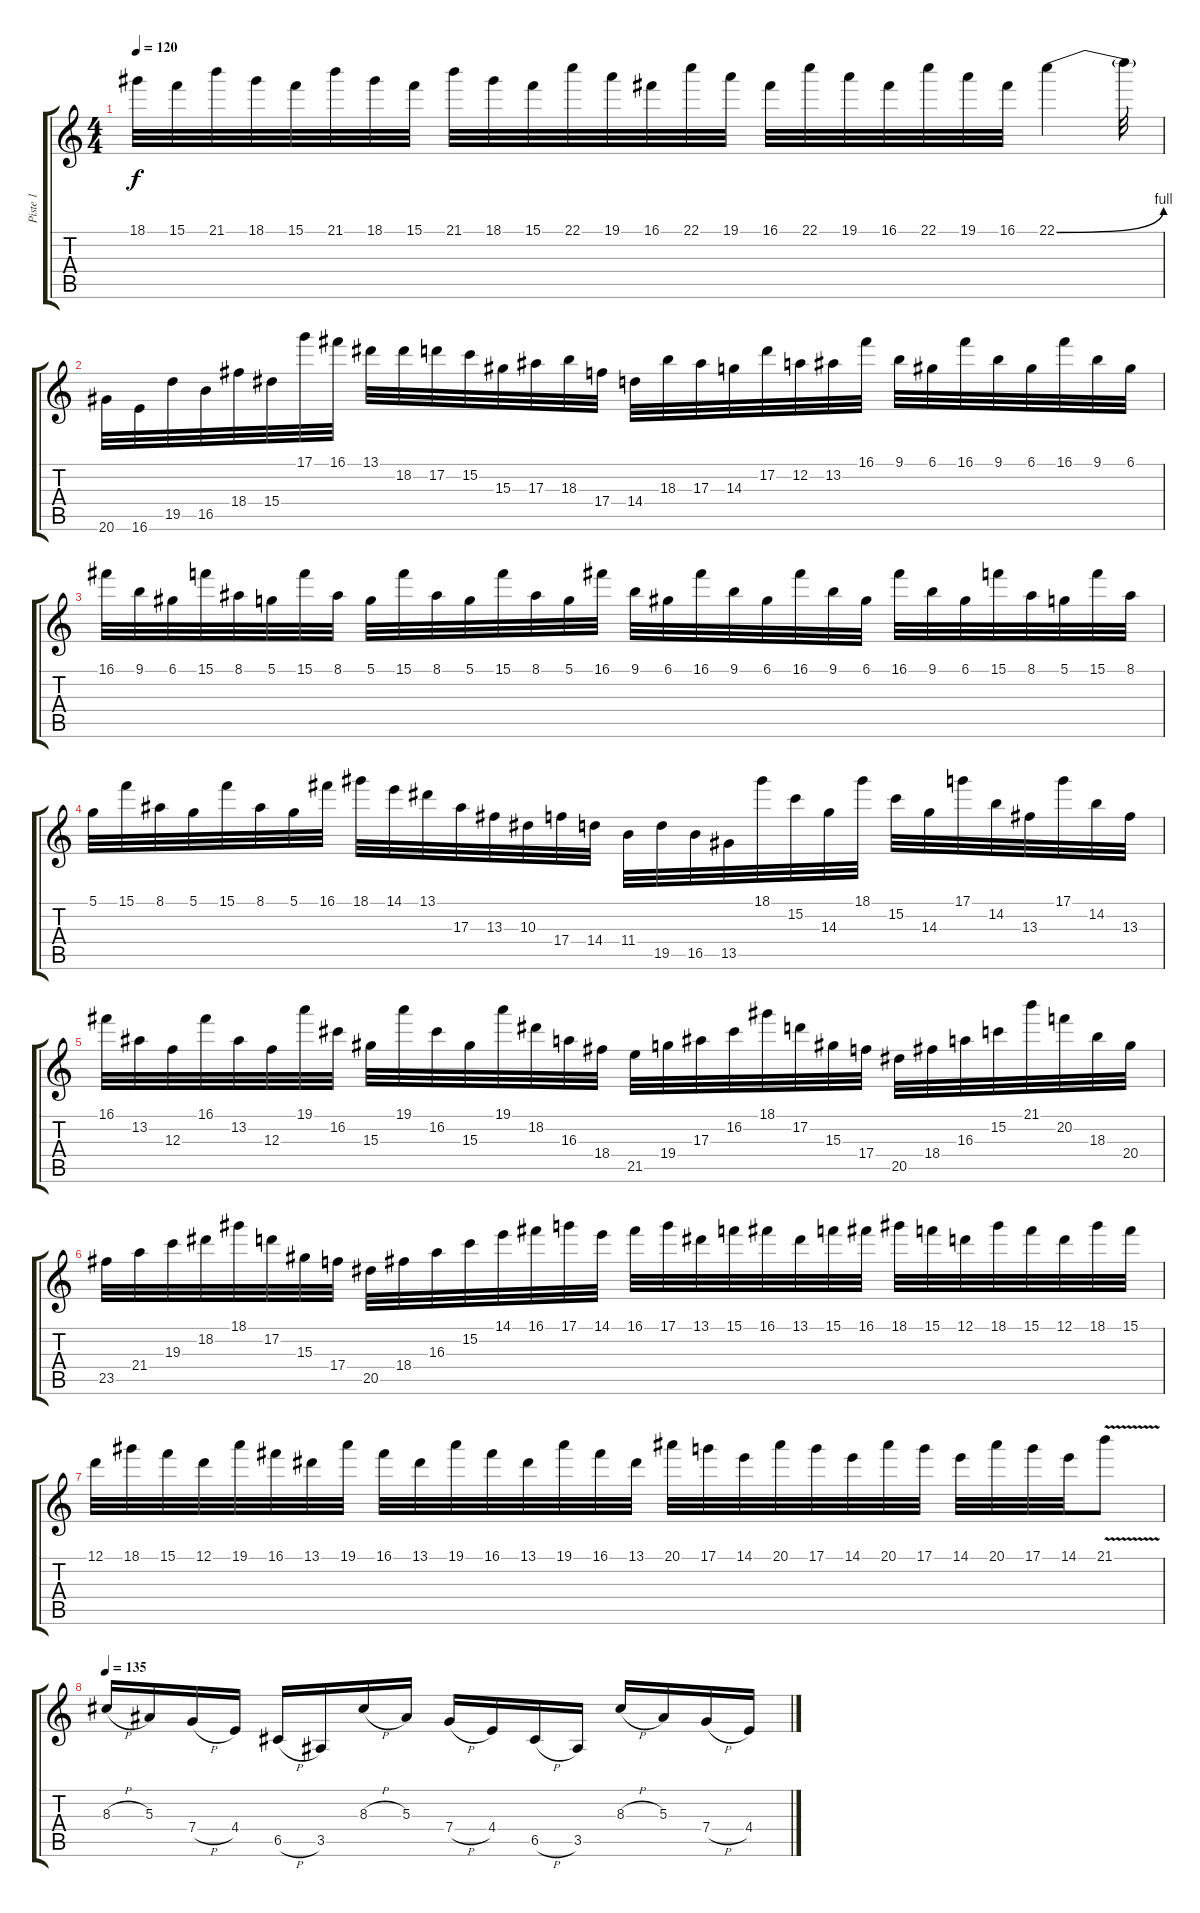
\track ("Piste 1" "Piste 1") {instrument distortionguitar}
\staff {score tabs}
\tuning (D4 A3 F3 C3 G2 C2) {hide}
\ts (4 4)
\tempo 120
\clef g2
\ks c
18.1.32{dy f} 15.1.32 21.1.32 18.1.32 15.1.32 21.1.32 18.1.32 15.1.32 21.1.32 18.1.32 15.1.32 22.1.32 19.1.32 16.1.32 22.1.32 19.1.32 16.1.32 22.1.32 19.1.32 16.1.32 22.1.32 19.1.32 16.1.32 22.1{be (bend 0 0 60 4)}.4 22.1{t}.32 |
20.6.32 16.6.32 19.5.32 16.5.32 18.4.32 15.4.32 17.1.32 16.1.32 13.1.32 18.2.32 17.2.32 15.2.32 15.3.32 17.3.32 18.3.32 17.4.32 14.4.32 18.3.32 17.3.32 14.3.32 17.2.32 12.2.32 13.2.32 16.1.32 9.1.32 6.1.32 16.1.32 9.1.32 6.1.32 16.1.32 9.1.32 6.1.32 |
16.1.32 9.1.32 6.1.32 15.1.32 8.1.32 5.1.32 15.1.32 8.1.32 5.1.32 15.1.32 8.1.32 5.1.32 15.1.32 8.1.32 5.1.32 16.1.32 9.1.32 6.1.32 16.1.32 9.1.32 6.1.32 16.1.32 9.1.32 6.1.32 16.1.32 9.1.32 6.1.32 15.1.32 8.1.32 5.1.32 15.1.32 8.1.32 |
5.1.32 15.1.32 8.1.32 5.1.32 15.1.32 8.1.32 5.1.32 16.1.32 18.1.32 14.1.32 13.1.32 17.3.32 13.3.32 10.3.32 17.4.32 14.4.32 11.4.32 19.5.32 16.5.32 13.5.32 18.1.32 15.2.32 14.3.32 18.1.32 15.2.32 14.3.32 17.1.32 14.2.32 13.3.32 17.1.32 14.2.32 13.3.32 |
16.1.32 13.2.32 12.3.32 16.1.32 13.2.32 12.3.32 19.1.32 16.2.32 15.3.32 19.1.32 16.2.32 15.3.32 19.1.32 18.2.32 16.3.32 18.4.32 21.5.32 19.4.32 17.3.32 16.2.32 18.1.32 17.2.32 15.3.32 17.4.32 20.5.32 18.4.32 16.3.32 15.2.32 21.1.32 20.2.32 18.3.32 20.4.32 |
23.5.32 21.4.32 19.3.32 18.2.32 18.1.32 17.2.32 15.3.32 17.4.32 20.5.32 18.4.32 16.3.32 15.2.32 14.1.32 16.1.32 17.1.32 14.1.32 16.1.32 17.1.32 13.1.32 15.1.32 16.1.32 13.1.32 15.1.32 16.1.32 18.1.32 15.1.32 12.1.32 18.1.32 15.1.32 12.1.32 18.1.32 15.1.32 |
12.1.32 18.1.32 15.1.32 12.1.32 19.1.32 16.1.32 13.1.32 19.1.32 16.1.32 13.1.32 19.1.32 16.1.32 13.1.32 19.1.32 16.1.32 13.1.32 20.1.32 17.1.32 14.1.32 20.1.32 17.1.32 14.1.32 20.1.32 17.1.32 14.1.32 20.1.32 17.1.32 14.1.32 21.1{v}.8 |
\tempo 130
\tempo 135
8.3{h}.16 5.3.16 7.4{h}.16 4.4.16 6.5{h}.16 3.5.16 8.3{h}.16 5.3.16 7.4{h}.16 4.4.16 6.5{h}.16 3.5.16 8.3{h}.16 5.3.16 7.4{h}.16 4.4.16
